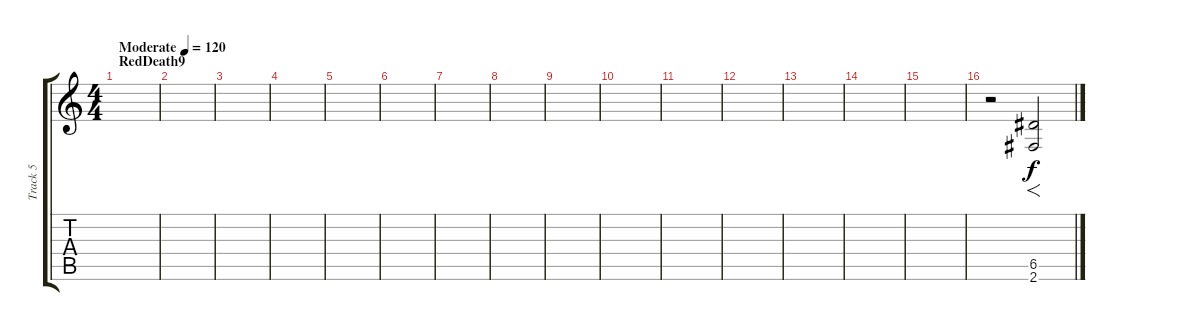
\track ("Track 5" "Track 5") {instrument distortionguitar}
\staff {score tabs}
\tuning (E4 B3 G3 D3 A2 E2) {hide}
\ts (4 4)
\section ("" "RedDeath9")
\tempo (120 "Moderate")
\clef g2
\ks c
|
|
|
|
|
|
|
|
|
|
|
|
|
|
|
r.2 (6.5 2.6).2{f}
